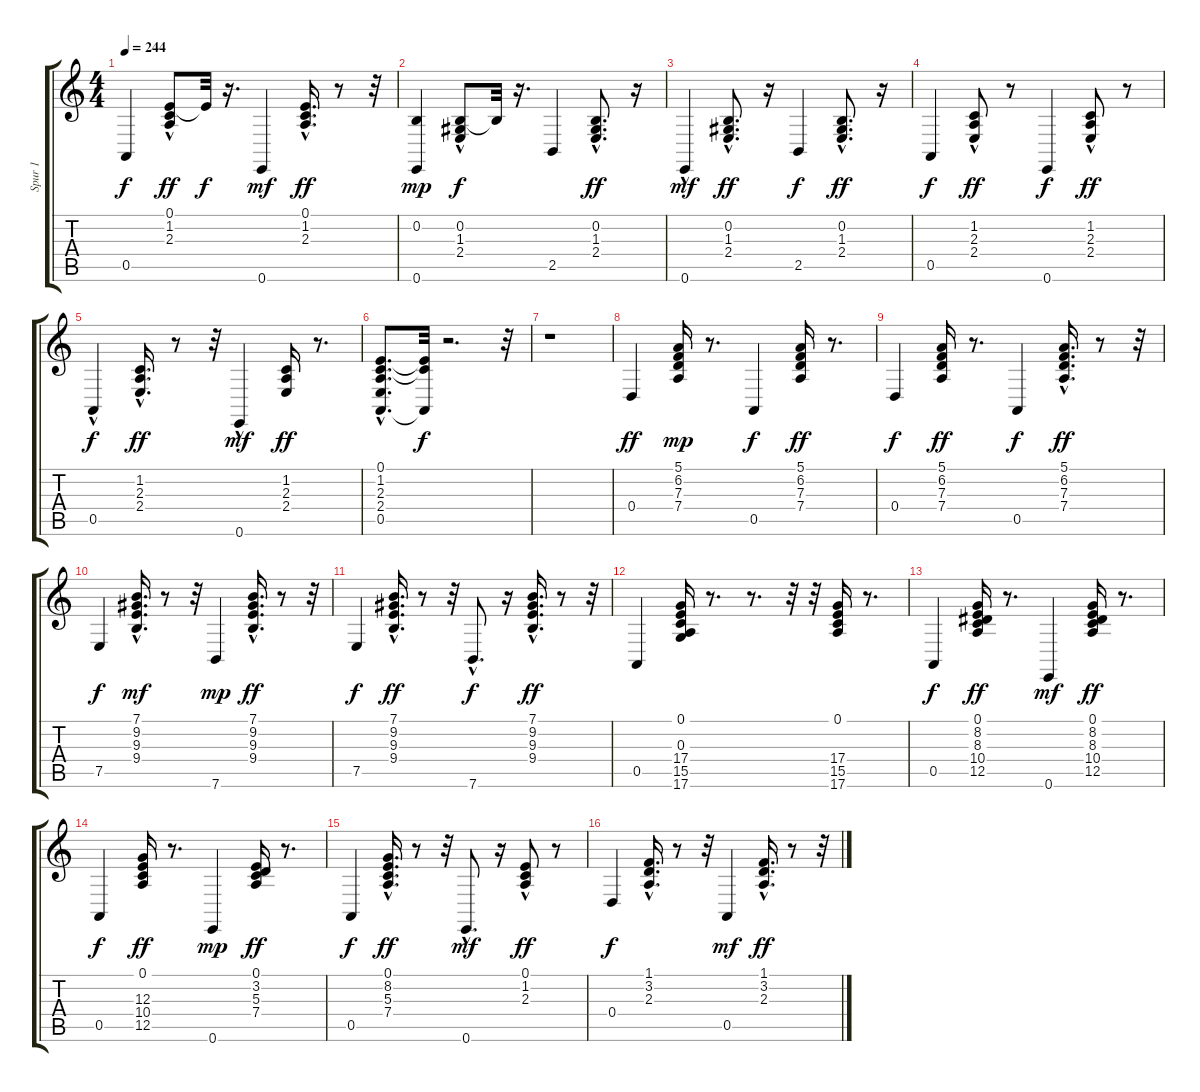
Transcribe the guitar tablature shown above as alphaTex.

\track ("Spur 1" "Spur 1") {instrument acousticgrandpiano}
\staff {score tabs}
\tuning (E4 B3 G3 D3 A2 E2) {hide}
\ts (4 4)
\tempo 244
\clef g2
\ks c
0.5.4{dy f} (0.1 1.2{hac} 2.3{hac}).8{dy ff} 0.1{t}.32{dy f} r.16{d} 0.6.4{dy mf} (0.1{hac} 1.2{hac} 2.3{hac}).16{d dy ff} r.8 r.32 |
(0.2 0.6).4{dy mp} (0.2 1.3{hac} 2.4).8{dy f} 0.2{t}.32 r.16{d} 2.5.4 (0.2{hac} 1.3 2.4{hac}).8{d dy ff} r.16 |
0.6{hac}.4{dy mf} (0.2{hac} 1.3{hac} 2.4{hac}).8{d dy ff} r.16 2.5.4{dy f} (0.2{hac} 1.3{hac} 2.4{hac}).8{d dy ff} r.16 |
0.5.4{dy f} (1.2 2.3{hac} 2.4{hac}).8{dy ff} r.8 0.6.4{dy f} (1.2 2.3{hac} 2.4).8{dy ff} r.8 |
0.5{hac}.4{dy f} (1.2{hac} 2.3{hac} 2.4{hac}).16{d dy ff} r.8 r.32 0.6{hac}.4{dy mf} (1.2 2.3 2.4).16{dy ff} r.8{d} |
(0.1{hac} 1.2{hac} 2.3{hac} 2.4{hac} 0.5{hac}).8{d} (0.1{t} 1.2{t} 0.5{t}).32{dy f} r.2{d} r.32 |
r.1 |
0.4.4{dy ff} (5.1 6.2 7.3 7.4).16{dy mp} r.8{d} 0.5.4{dy f} (5.1 6.2 7.3 7.4).16{dy ff} r.8{d} |
0.4.4{dy f} (5.1 6.2 7.3 7.4).16{dy ff} r.8{d} 0.5.4{dy f} (5.1 6.2{hac} 7.3 7.4).16{d dy ff} r.8 r.32 |
7.5.4{dy f} (7.1 9.2{hac} 9.3 9.4).16{d dy mf} r.8 r.32 7.6.4{dy mp} (7.1 9.2{hac} 9.3 9.4).16{d dy ff} r.8 r.32 |
7.5.4{dy f} (7.1 9.2{hac} 9.3 9.4).16{d dy ff} r.8 r.32 7.6{hac}.8{d dy f} r.16 (7.1 9.2{hac} 9.3{hac} 9.4).16{d dy ff} r.8 r.32 |
0.5.4 (0.1 0.3 17.4 15.5 17.6).16 r.8{d} r.8{d} r.32 r.32 (0.1 17.4 15.5 17.6).16 r.8{d} |
0.5.4{dy f} (0.1 8.2 8.3 10.4 12.5).16{dy ff} r.8{d} 0.6.4{dy mf} (0.1 8.2 8.3 10.4 12.5).16{dy ff} r.8{d} |
0.5.4{dy f} (0.1 12.3 10.4 12.5).16{dy ff} r.8{d} 0.6.4{dy mp} (0.1 3.2 5.3 7.4).16{dy ff} r.8{d} |
0.5.4{dy f} (0.1{hac} 8.2 5.3 7.4).16{d dy ff} r.8 r.32 0.6{hac}.8{d dy mf} r.16 (0.1 1.2{hac} 2.3{hac}).8{dy ff} r.8 |
0.4.4{dy f} (1.1{hac} 3.2{hac} 2.3{hac}).16{d} r.8 r.32 0.5.4{dy mf} (1.1{hac} 3.2 2.3{hac}).16{d dy ff} r.8 r.32
